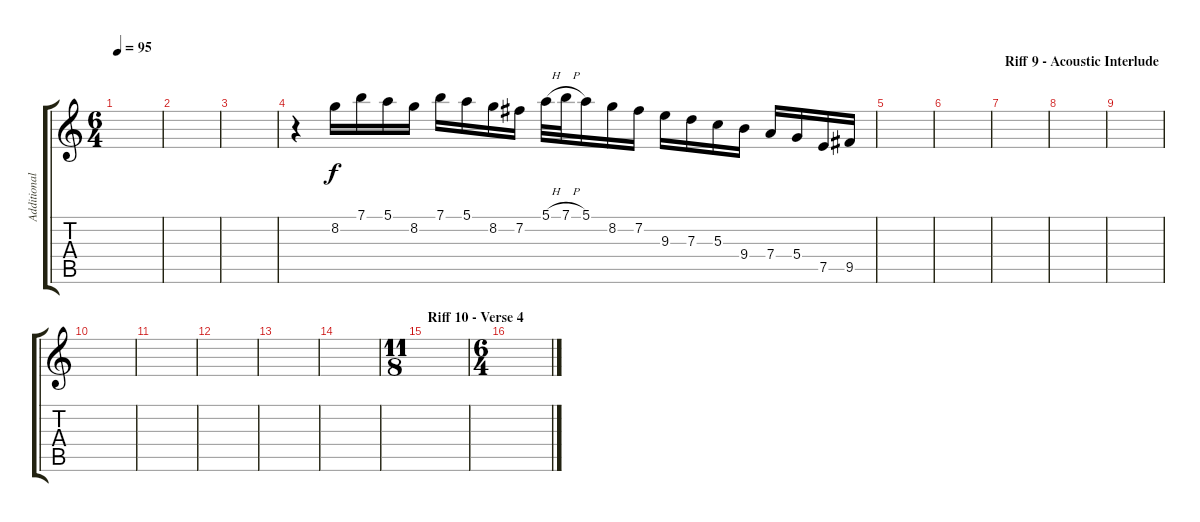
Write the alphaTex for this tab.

\track ("Additional Guitar" "Additional") {instrument distortionguitar}
\staff {score tabs}
\tuning (E4 B3 G3 D3 A2 E2) {hide}
\ts (6 4)
\tempo 95
\clef g2
\ks c
|
|
|
r.4 8.2.16 7.1.16 5.1.16 8.2.16 7.1.16 5.1.16 8.2.16 7.2.16 5.1{h}.32 7.1{h}.32 5.1.16 8.2.16 7.2.16 9.3.16 7.3.16 5.3.16 9.4.16 7.4.16 5.4.16 7.5.16 9.5.16 |
|
|
\section ("" "Riff 9 - Acoustic Interlude")
|
|
|
|
|
|
|
|
\ts (11 8)
\section ("" "Riff 10 - Verse 4")
|
\ts (6 4)
